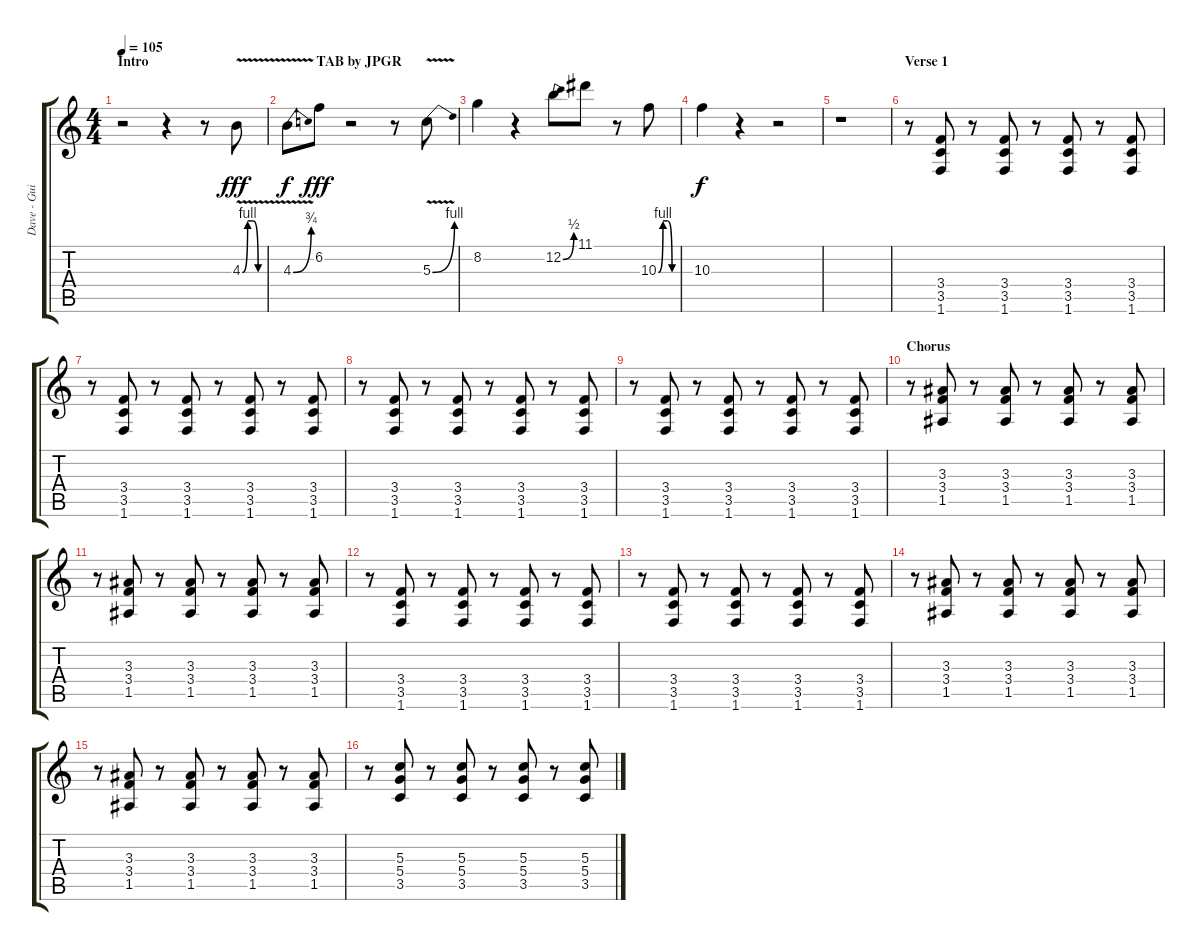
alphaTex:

\track ("Dave - Guitar" "Dave - Gui") {instrument overdrivenguitar}
\staff {score tabs}
\tuning (E4 B3 G3 D3 A2 E2) {hide}
\ts (4 4)
\section ("" "Intro                                                TAB by JPGR")
\tempo 105
\clef g2
\ks c
r.2{dy fff instrument overdrivenguitar} r.4 r.8 4.3{be (custom 0 0 15 4 30 4 45 0 60 0) v}.8 |
4.3{be (bend 0 0 60 3) v}.8{dy f} 6.2.8{dy fff} r.2 r.8 5.3{be (bend 0 0 60 4) v}.8 |
8.2.4 r.4 12.2{be (bend 0 0 60 2)}.8 11.1.8 r.8 10.3{be (custom 0 0 15 4 30 4 45 0 60 0)}.8 |
10.3.4{dy f} r.4 r.2 |
r.1 |
\section ("" "Verse 1")
r.8{volume 10 instrument electricguitarmuted} (3.4 3.5 1.6).8 r.8 (3.4 3.5 1.6).8 r.8 (3.4 3.5 1.6).8 r.8 (3.4 3.5 1.6).8 |
r.8 (3.4 3.5 1.6).8 r.8 (3.4 3.5 1.6).8 r.8 (3.4 3.5 1.6).8 r.8 (3.4 3.5 1.6).8 |
r.8 (3.4 3.5 1.6).8 r.8 (3.4 3.5 1.6).8 r.8 (3.4 3.5 1.6).8 r.8 (3.4 3.5 1.6).8 |
r.8 (3.4 3.5 1.6).8 r.8 (3.4 3.5 1.6).8 r.8 (3.4 3.5 1.6).8 r.8 (3.4 3.5 1.6).8 |
\section ("" "Chorus")
r.8 (3.3 3.4 1.5).8 r.8 (3.3 3.4 1.5).8 r.8 (3.3 3.4 1.5).8 r.8 (3.3 3.4 1.5).8 |
r.8 (3.3 3.4 1.5).8 r.8 (3.3 3.4 1.5).8 r.8 (3.3 3.4 1.5).8 r.8 (3.3 3.4 1.5).8 |
r.8 (3.4 3.5 1.6).8 r.8 (3.4 3.5 1.6).8 r.8 (3.4 3.5 1.6).8 r.8 (3.4 3.5 1.6).8 |
r.8 (3.4 3.5 1.6).8 r.8 (3.4 3.5 1.6).8 r.8 (3.4 3.5 1.6).8 r.8 (3.4 3.5 1.6).8 |
r.8 (3.3 3.4 1.5).8 r.8 (3.3 3.4 1.5).8 r.8 (3.3 3.4 1.5).8 r.8 (3.3 3.4 1.5).8 |
r.8 (3.3 3.4 1.5).8 r.8 (3.3 3.4 1.5).8 r.8 (3.3 3.4 1.5).8 r.8 (3.3 3.4 1.5).8 |
r.8 (5.3 5.4 3.5).8 r.8 (5.3 5.4 3.5).8 r.8 (5.3 5.4 3.5).8 r.8 (5.3 5.4 3.5).8
